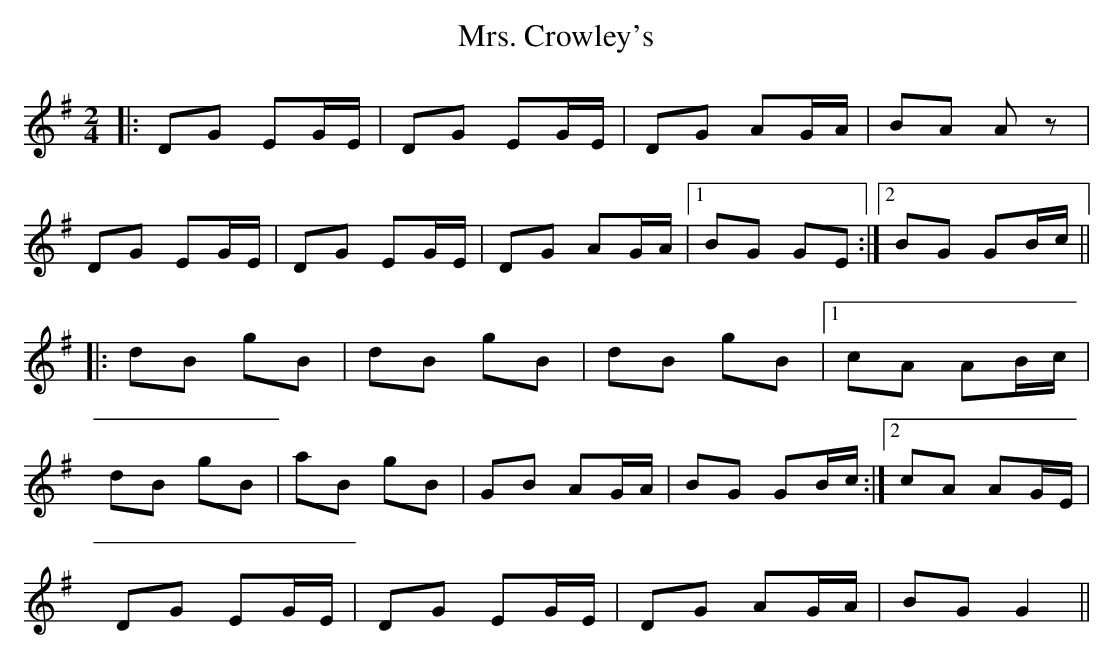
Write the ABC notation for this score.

X:1
T: Mrs. Crowley's
M: 2/4
L: 1/8
K: Gmaj
|:DG EG/E/|DG EG/E/|DG AG/A/|BA A z|
DG EG/E/|DG EG/E/|DG AG/A/|1 BG GE:|2 BG GB/c/ ||
|:dB gB|dB gB|dB gB|1 cA AB/c/|
dB gB|aB gB|GB AG/A/|BG GB/c/:|2 cA AG/E/ |
DG EG/E/|DG EG/E/|DG AG/A/|BG G2 ||
